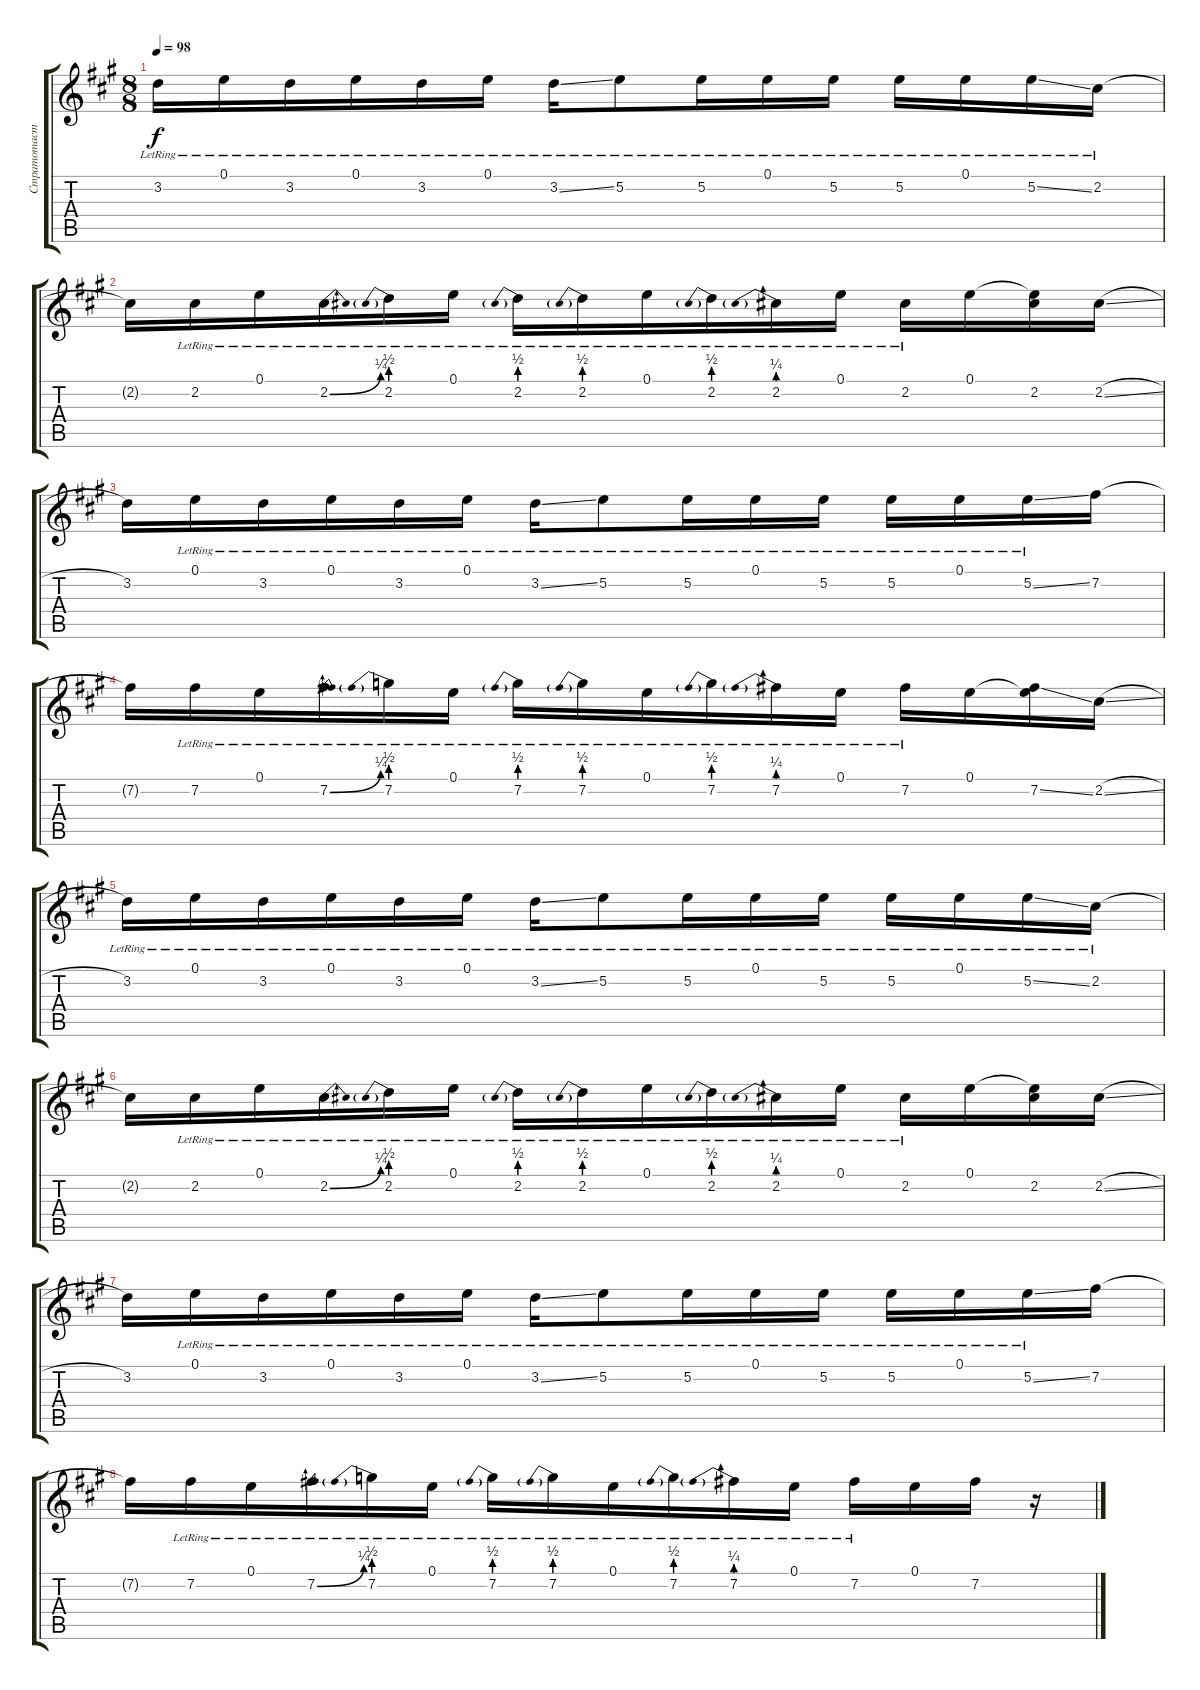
\track ("Стратотастер" "Стратотаст") {instrument distortionguitar}
\staff {score tabs}
\tuning (E4 B3 G3 D3 A2 E2) {hide}
\ts (8 8)
\tempo 98
\clef g2
\ks a
3.2{lr}.16{dy f} 0.1{lr}.16 3.2{lr}.16 0.1{lr}.16 3.2{lr}.16 0.1{lr}.16 3.2{ss lr}.16 5.2{lr}.8 5.2{lr}.16 0.1{lr}.16 5.2{lr}.16 5.2{lr}.16 0.1{lr}.16 5.2{ss lr}.16 2.2{lr}.16 |
2.2{t}.16 2.2{lr}.16 0.1{lr}.16 2.2{be (bend 0 0 60 1) lr}.16 2.2{be (prebend 0 2 60 2) lr}.16 0.1{lr}.16 2.2{be (prebend 0 2 60 2) lr}.16 2.2{be (prebend 0 2 60 2) lr}.16 0.1{lr}.16 2.2{be (prebend 0 2 60 2) lr}.16 2.2{be (prebend 0 1 60 1) lr}.16 0.1{lr}.16 2.2{lr}.16 0.1.16 (0.1{t} 2.2).16 2.2{sl}.16 |
3.2.16 0.1{lr}.16 3.2{lr}.16 0.1{lr}.16 3.2{lr}.16 0.1{lr}.16 3.2{ss lr}.16 5.2{lr}.8 5.2{lr}.16 0.1{lr}.16 5.2{lr}.16 5.2{lr}.16 0.1{lr}.16 5.2{ss lr}.16 7.2.16 |
7.2{t}.16 7.2{lr}.16 0.1{lr}.16 7.2{be (bend 0 0 60 1) lr}.16 7.2{be (prebend 0 2 60 2) lr}.16 0.1{lr}.16 7.2{be (prebend 0 2 60 2) lr}.16 7.2{be (prebend 0 2 60 2) lr}.16 0.1{lr}.16 7.2{be (prebend 0 2 60 2) lr}.16 7.2{be (prebend 0 1 60 1) lr}.16 0.1{lr}.16 7.2{lr}.16 0.1.16 (0.1{t} 7.2{ss}).16 2.2{sl}.16 |
3.2{lr}.16 0.1{lr}.16 3.2{lr}.16 0.1{lr}.16 3.2{lr}.16 0.1{lr}.16 3.2{ss lr}.16 5.2{lr}.8 5.2{lr}.16 0.1{lr}.16 5.2{lr}.16 5.2{lr}.16 0.1{lr}.16 5.2{ss lr}.16 2.2{lr}.16 |
2.2{t}.16 2.2{lr}.16 0.1{lr}.16 2.2{be (bend 0 0 60 1) lr}.16 2.2{be (prebend 0 2 60 2) lr}.16 0.1{lr}.16 2.2{be (prebend 0 2 60 2) lr}.16 2.2{be (prebend 0 2 60 2) lr}.16 0.1{lr}.16 2.2{be (prebend 0 2 60 2) lr}.16 2.2{be (prebend 0 1 60 1) lr}.16 0.1{lr}.16 2.2{lr}.16 0.1.16 (0.1{t} 2.2).16 2.2{sl}.16 |
3.2.16 0.1{lr}.16 3.2{lr}.16 0.1{lr}.16 3.2{lr}.16 0.1{lr}.16 3.2{ss lr}.16 5.2{lr}.8 5.2{lr}.16 0.1{lr}.16 5.2{lr}.16 5.2{lr}.16 0.1{lr}.16 5.2{ss lr}.16 7.2.16 |
7.2{t}.16 7.2{lr}.16 0.1{lr}.16 7.2{be (bend 0 0 60 1) lr}.16 7.2{be (prebend 0 2 60 2) lr}.16 0.1{lr}.16 7.2{be (prebend 0 2 60 2) lr}.16 7.2{be (prebend 0 2 60 2) lr}.16 0.1{lr}.16 7.2{be (prebend 0 2 60 2) lr}.16 7.2{be (prebend 0 1 60 1) lr}.16 0.1{lr}.16 7.2{lr}.16 0.1.16 7.2.16 r.16
